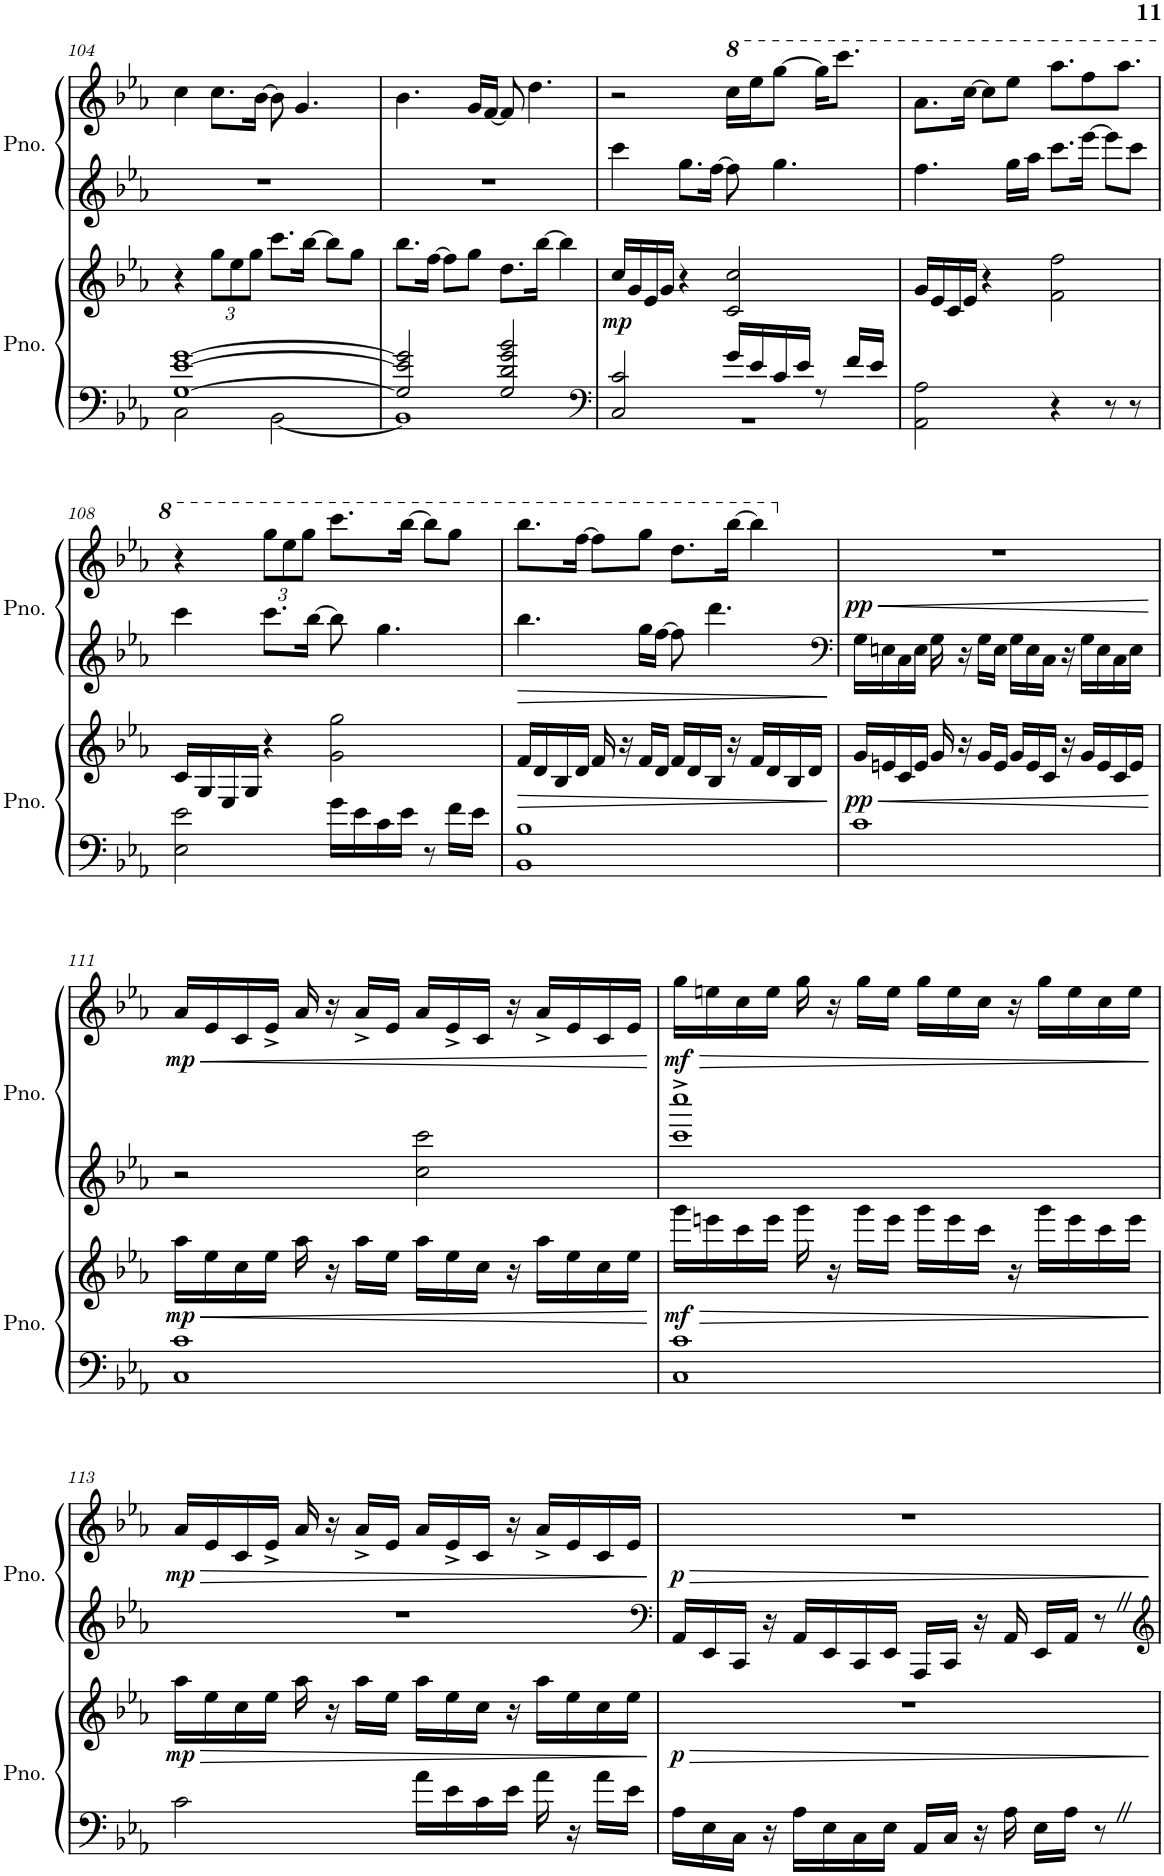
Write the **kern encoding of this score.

**kern	**kern	**dynam	**kern	**kern	**dynam
*part2	*part2	*part2	*part1	*part1	*part1
*staff4	*staff3	*staff3/4	*staff2	*staff1	*staff1/2
*I"Piano	*	*	*I"Piano	*	*
*I'Pno.	*	*	*I'Pno.	*	*
!!LO:PB:g=z
*clefF4	*clefF4	*	*clefG2	*clefF4	*
*k[b-e-a-]	*k[b-e-a-]	*	*k[b-e-a-]	*k[b-e-a-]	*
*M4/4	*M4/4	*	*M4/4	*M4/4	*
=104	=104	=104	=104	=104	=104
*^	*	*	*	*	*
[1G [1e- [1g	2C\	4r	.	1r	4cc\	.
*	*	*Xbrackettup	*	*	*	*
.	.	12gg\L	.	.	8.cc\L	.
.	.	12ee-\	.	.	.	.
.	.	12gg\J	.	.	.	.
.	.	.	.	.	[16b-\Jk	.
.	[2BB-\	8.ccc\L	.	.	8b-\]	.
.	.	.	.	.	4.g/	.
.	.	[16bb-\Jk	.	.	.	.
.	.	8bb-\L]	.	.	.	.
.	.	8gg\J	.	.	.	.
=105	=105	=105	=105	=105	=105	=105
2G/] 2e-/] 2g/]	1BB-]	8.bb-\L	.	1r	4.b-\	.
.	.	[16ff\Jk	.	.	.	.
.	.	8ff\L]	.	.	.	.
.	.	8gg\J	.	.	16g/LL	.
.	.	.	.	.	[16f/JJ	.
2G/ 2d/ 2g/ 2b-/	.	8.dd\L	.	.	8f/]	.
.	.	.	.	.	4.dd\	.
.	.	[16bb-\Jk	.	.	.	.
.	.	4bb-\]	.	.	.	.
=106	=106	=106	=106	=106	=106	=106
*clefF4	*	*	*	*	*	*
!	!	!	!LO:DY:b	!	!	!
2C/ 2c/	1r	16cc/LL	mp	4ccc\	2r	.
.	.	16g/	.	.	.	.
.	.	16e-/	.	.	.	.
.	.	16g/JJ	.	.	.	.
.	.	4r	.	8.gg\L	.	.
.	.	.	.	[16ff\Jk	.	.
*	*	*	*	*	*8va	*
16g/LL	.	2c/ 2cc/	.	8ff\]	16ccc\LL	.
16e-/	.	.	.	.	16eee-\J	.
16c/	.	.	.	4.gg\	[8ggg\J	.
16e-/JJ	.	.	.	.	.	.
8r	.	.	.	.	16ggg\KL]	.
.	.	.	.	.	8.cccc\J	.
16f/LL	.	.	.	.	.	.
16e-/JJ	.	.	.	.	.	.
*v	*v	*	*	*	*	*
=107	=107	=107	=107	=107	=107
2AA-\ 2A-\	16g/LL	.	4.ff\	8.aa-\L	.
.	16e-/	.	.	.	.
.	16c/	.	.	.	.
.	16e-/JJ	.	.	[16ccc\Jk	.
.	4r	.	.	8ccc\L]	.
.	.	.	16gg\LL	8eee-\J	.
.	.	.	16aa-\JJ	.	.
4r	2f\ 2ff\	.	8.ccc\L	8.aaa-\L	.
.	.	.	[16eee-\Jk	8fff\	.
8r	.	.	8eee-\L]	.	.
.	.	.	.	8.aaa-\J	.
8r	.	.	8ccc\J	.	.
!!LO:LB:g=z
=108	=108	=108	=108	=108	=108
2E-\ 2e-\	16c/LL	.	4ccc\	4r	.
.	16G/	.	.	.	.
.	16E-/	.	.	.	.
.	16G/JJ	.	.	.	.
*	*	*	*	*Xbrackettup	*
.	4r	.	8.ccc\L	12ggg\L	.
.	.	.	.	12eee-\	.
.	.	.	.	12ggg\J	.
.	.	.	[16bb-\Jk	.	.
16g\LL	2g\ 2gg\	.	8bb-\]	8.cccc\L	.
16e-\	.	.	.	.	.
16c\	.	.	4.gg\	.	.
16e-\JJ	.	.	.	[16bbb-\Jk	.
8r	.	.	.	8bbb-\L]	.
16f\LL	.	.	.	8ggg\J	.
16e-\JJ	.	.	.	.	.
=109	=109	=109	=109	=109	=109
!	!	!LO:HP:b	!	!	!
1BB- 1B-	16f/LL	>	4.bb-\	8.bbb-\L	.
.	16d/	.	.	.	.
.	16B-/	.	.	.	.
.	16d/JJ	.	.	[16fff\Jk	.
.	16f/	.	.	8fff\L]	.
.	16r	.	.	.	.
.	16f/LL	.	16gg\LL	8ggg\J	.
.	16d/JJ	.	[16ff\JJ	.	.
.	16f/LL	.	8ff\]	8.ddd\L	.
.	16d/	.	.	.	.
.	16B-/JJ	.	4.ddd\	.	.
.	16r	.	.	[16bbb-\Jk	.
.	16f/LL	.	.	4bbb-\]	.
.	16d/	.	.	.	.
.	16B-/	.	.	.	.
.	16d/JJ	.	.	.	.
.	.	]	.	.	.
=110	=110	=110	=110	=110	=110
*	*	*	*clefF4	*	*
!	!	!LO:HP:b	!	!	!
*	*	*	*	*X8va	*
!	!	!LO:DY:n=1:b	!	!	!LO:HP:b
!	!	!	!	!	!LO:DY:n=1:b
1c	16g/LL	< pp	16G\LL	1r	< pp
.	16en/	.	16En\	.	.
.	16c/	.	16C\	.	.
.	16e/JJ	.	16E\JJ	.	.
.	16g/	.	16G\	.	.
.	16r	.	16r	.	.
.	16g/LL	.	16G\LL	.	.
.	16e/JJ	.	16E\JJ	.	.
.	16g/LL	.	16G\LL	.	.
.	16e/	.	16E\	.	.
.	16c/JJ	.	16C\JJ	.	.
.	16r	.	16r	.	.
.	16g/LL	.	16G\LL	.	.
.	16e/	.	16E\	.	.
.	16c/	.	16C\	.	.
.	16e/JJ	.	16E\JJ	.	.
.	.	[	.	.	[
!!LO:LB:g=z
=111	=111	=111	=111	=111	=111
!	!	!LO:HP:b	!	!	!LO:HP:b
!	!	!LO:DY:n=1:b	!	!	!LO:DY:n=1:b
1C 1c	16aa-\LL	< mp	2r	16a-/LL	< mp
.	16ee-\	.	.	16e-/	.
.	16cc\	.	.	16c/	.
.	16ee-\JJ	.	.	16e-^/JJ	.
.	16aa-\	.	.	16a-/	.
.	16r	.	.	16r	.
.	16aa-\LL	.	.	16a-^/LL	.
.	16ee-\JJ	.	.	16e-/JJ	.
.	16aa-\LL	.	2cc\ 2ccc\	16a-/LL	.
.	16ee-\	.	.	16e-^/	.
.	16cc\JJ	.	.	16c/JJ	.
.	16r	.	.	16r	.
.	16aa-\LL	.	.	16a-^/LL	.
.	16ee-\	.	.	16e-/	.
.	16cc\	.	.	16c/	.
.	16ee-\JJ	.	.	16e-/JJ	.
.	.	[	.	.	[
=112	=112	=112	=112	=112	=112
!	!	!LO:HP:b	!	!	!LO:HP:b
!	!	!LO:DY:n=1:b	!	!	!LO:DY:n=1:b
1C 1c	16ggg\LL	> mf	1ccc^ 1cccc^	16gg\LL	> mf
.	16eeen\	.	.	16een\	.
.	16ccc\	.	.	16cc\	.
.	16eee\JJ	.	.	16ee\JJ	.
.	16ggg\	.	.	16gg\	.
.	16r	.	.	16r	.
.	16ggg\LL	.	.	16gg\LL	.
.	16eee\JJ	.	.	16ee\JJ	.
.	16ggg\LL	.	.	16gg\LL	.
.	16eee\	.	.	16ee\	.
.	16ccc\JJ	.	.	16cc\JJ	.
.	16r	.	.	16r	.
.	16ggg\LL	.	.	16gg\LL	.
.	16eee\	.	.	16ee\	.
.	16ccc\	.	.	16cc\	.
.	16eee\JJ	.	.	16ee\JJ	.
.	.	]	.	.	]
!!LO:LB:g=z
=113	=113	=113	=113	=113	=113
!	!	!LO:HP:b	!	!	!LO:HP:b
!	!	!LO:DY:n=1:b	!	!	!LO:DY:n=1:b
2c\	16aa-\LL	> mp	1r	16a-/LL	> mp
.	16ee-\	.	.	16e-/	.
.	16cc\	.	.	16c/	.
.	16ee-\JJ	.	.	16e-^/JJ	.
.	16aa-\	.	.	16a-/	.
.	16r	.	.	16r	.
.	16aa-\LL	.	.	16a-^/LL	.
.	16ee-\JJ	.	.	16e-/JJ	.
16a-\LL	16aa-\LL	.	.	16a-/LL	.
16e-\	16ee-\	.	.	16e-^/	.
16c\	16cc\JJ	.	.	16c/JJ	.
16e-\JJ	16r	.	.	16r	.
16a-\	16aa-\LL	.	.	16a-^/LL	.
16r	16ee-\	.	.	16e-/	.
16a-\LL	16cc\	.	.	16c/	.
16e-\JJ	16ee-\JJ	.	.	16e-/JJ	.
.	.	]	.	.	]
=114	=114	=114	=114	=114	=114
*	*	*	*clefF4	*	*
!	!	!LO:HP:b	!	!	!LO:HP:b
!	!	!LO:DY:n=1:b	!	!	!LO:DY:n=1:b
16A-\LL	1r	> p	16AA-/LL	1r	> p
16E-\	.	.	16EE-/	.	.
16C\JJ	.	.	16CC/JJ	.	.
16r	.	.	16r	.	.
16A-\LL	.	.	16AA-/LL	.	.
16E-\	.	.	16EE-/	.	.
16C\	.	.	16CC/	.	.
16E-\JJ	.	.	16EE-/JJ	.	.
16AA-/LL	.	.	16AAA-/LL	.	.
16C/JJ	.	.	16CC/JJ	.	.
16r	.	.	16r	.	.
16A-\	.	.	16AA-/	.	.
16E-\LL	.	.	16EE-/LL	.	.
16A-\JJ	.	.	16AA-/JJ	.	.
8r	.	.	8r	.	.
.	.	]	.	.	]
=	=	=	=	=	=
*-	*-	*-	*-	*-	*-
